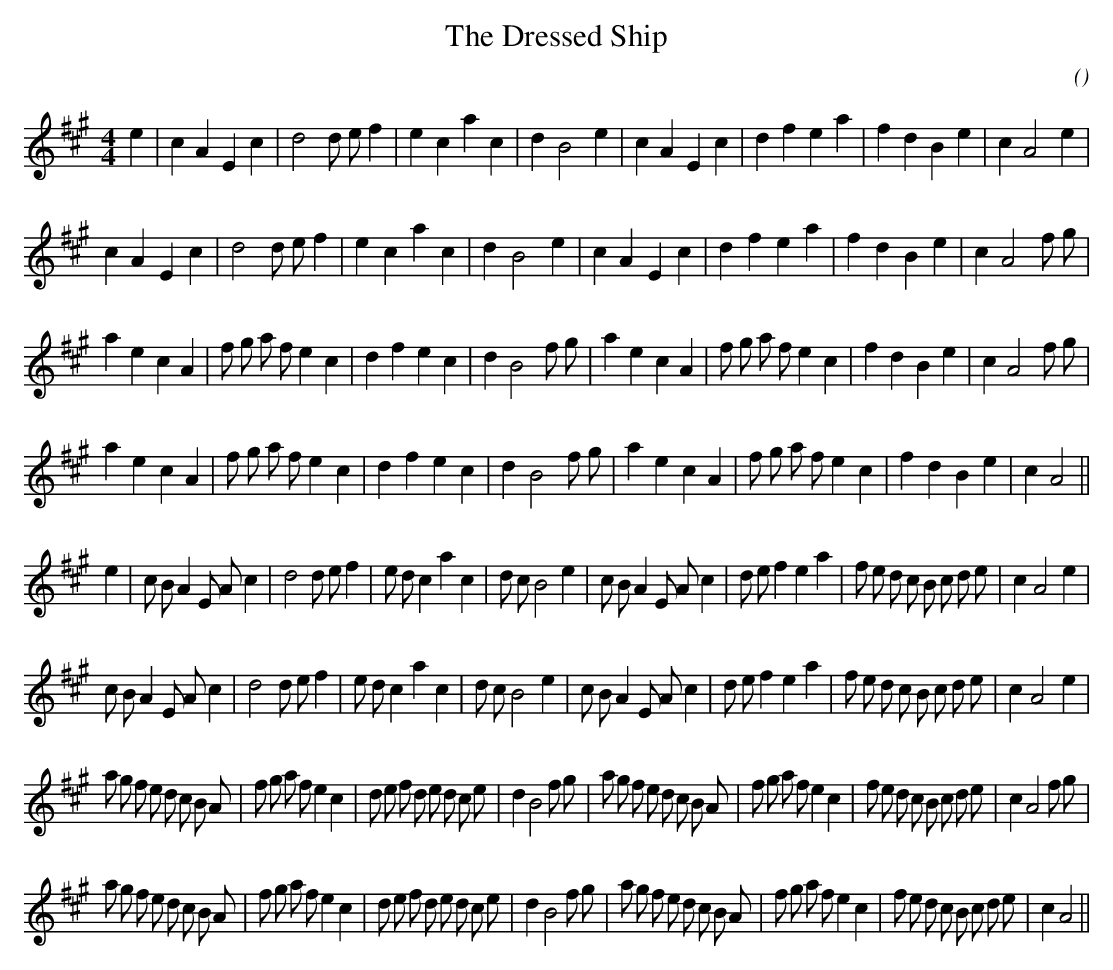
X:1
T: The Dressed Ship
C:
O:
M:4/4
K:A
K:A
M:4/4
L:1/16
e4 |c4 A4 E4 c4 |d8 d2 e2 f4 |e4 c4 a4 c4 |d4 B8 e4 |c4 A4 E4 c4 |d4 f4 e4 a4 |f4 d4 B4 e4 |c4 A8 e4 |
c4 A4 E4 c4 |d8 d2 e2 f4 |e4 c4 a4 c4 |d4 B8 e4 |c4 A4 E4 c4 |d4 f4 e4 a4 |f4 d4 B4 e4 |c4 A8 f2 g2 |
a4 e4 c4 A4 |f2 g2 a2 f2 e4 c4 |d4 f4 e4 c4 |d4 B8 f2 g2 |a4 e4 c4 A4 |f2 g2 a2 f2 e4 c4 |f4 d4 B4 e4 |c4 A8 f2 g2 |
a4 e4 c4 A4 |f2 g2 a2 f2 e4 c4 |d4 f4 e4 c4 |d4 B8 f2 g2 |a4 e4 c4 A4 |f2 g2 a2 f2 e4 c4 |f4 d4 B4 e4 |c4 A8 ||
e4 |c2 B2 A4 E2 A2 c4 |d8 d2 e2 f4 |e2 d2 c4 a4 c4 |d2 c2 B8 e4 |c2 B2 A4 E2 A2 c4 |d2 e2 f4 e4 a4 |f2 e2 d2 c2 B2 c2 d2 e2 |c4 A8 e4 |
c2 B2 A4 E2 A2 c4 |d8 d2 e2 f4 |e2 d2 c4 a4 c4 |d2 c2 B8 e4 |c2 B2 A4 E2 A2 c4 |d2 e2 f4 e4 a4 |f2 e2 d2 c2 B2 c2 d2 e2 |c4 A8 e4 |
a2 g2 f2 e2 d2 c2 B2 A2 |f2 g2 a2 f2 e4 c4 |d2 e2 f2 d2 e2 d2 c2 e2 |d4 B8 f2 g2 |a2 g2 f2 e2 d2 c2 B2 A2 |f2 g2 a2 f2 e4 c4 |f2 e2 d2 c2 B2 c2 d2 e2 |c4 A8 f2 g2 |
a2 g2 f2 e2 d2 c2 B2 A2 |f2 g2 a2 f2 e4 c4 |d2 e2 f2 d2 e2 d2 c2 e2 |d4 B8 f2 g2 |a2 g2 f2 e2 d2 c2 B2 A2 |f2 g2 a2 f2 e4 c4 |f2 e2 d2 c2 B2 c2 d2 e2 |c4 A8 ||
